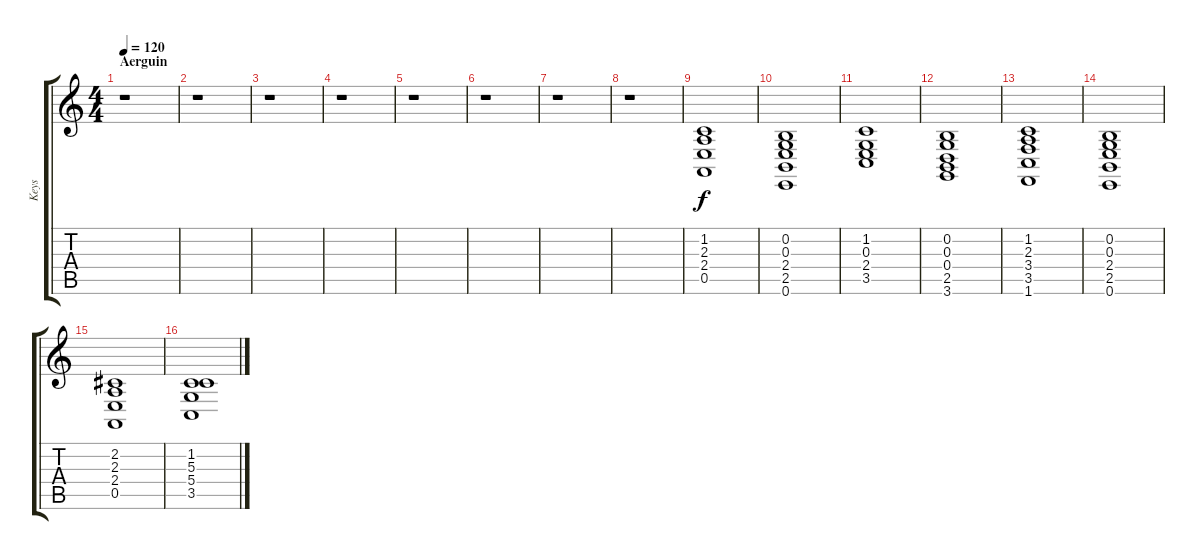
\track ("Keys" "Keys") {instrument stringensemble1}
\staff {score tabs}
\tuning (E4 B3 G3 D3 A2 E2) {hide}
\ts (4 4)
\section ("" "Aerguin")
\tempo 120
\clef g2
\ks c
r.1{dy f} |
r.1 |
r.1 |
r.1 |
r.1 |
r.1 |
r.1 |
r.1 |
(1.2 2.3 2.4 0.5).1{instrument stringensemble1} |
(0.2 0.3 2.4 2.5 0.6).1 |
(1.2 0.3 2.4 3.5).1 |
(0.2 0.3 0.4 2.5 3.6).1 |
(1.2 2.3 3.4 3.5 1.6).1 |
(0.2 0.3 2.4 2.5 0.6).1 |
(2.2 2.3 2.4 0.5).1 |
(1.2 5.3 5.4 3.5).1
